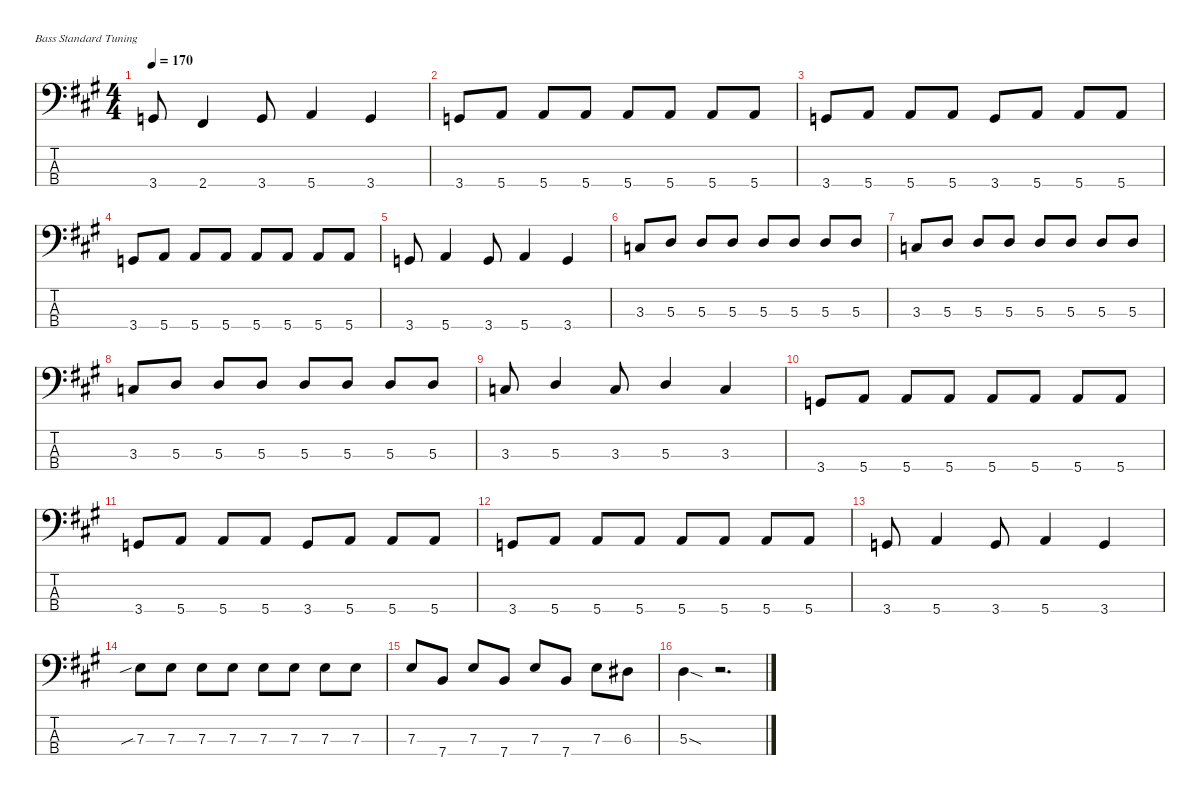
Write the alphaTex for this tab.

\defaultSystemsLayout 4
\hideDynamics
\bracketExtendMode nobrackets
\singleTrackTrackNamePolicy hidden
\multiTrackTrackNamePolicy hidden
\firstSystemTrackNameMode fullname
\firstSystemTrackNameOrientation horizontal
\otherSystemsTrackNameOrientation horizontal
\track ("Bass" "el.bs.") {defaultSystemsLayout 8 instrument electricbasspick}
\staff {score tabs}
\tuning (G2 D2 A1 E1)
\ts (4 4)
\tempo 170
\clef f4
\ks a
3.4{acc forcenatural}.8{dy f beam Up} 2.4{acc #}.4{beam Up} 3.4{acc forcenatural}.8{beam Up} 5.4{acc forcenatural}.4{beam Up} 3.4{acc forcenatural}.4{beam Up} |
3.4{acc forcenatural}.8{beam Up} 5.4{acc forcenatural}.8{beam Up} 5.4{acc forcenatural}.8{beam Up} 5.4{acc forcenatural}.8{beam Up} 5.4{acc forcenatural}.8{beam Up} 5.4{acc forcenatural}.8{beam Up} 5.4{acc forcenatural}.8{beam Up} 5.4{acc forcenatural}.8{beam Up} |
3.4{acc forcenatural}.8{beam Up} 5.4{acc forcenatural}.8{beam Up} 5.4{acc forcenatural}.8{beam Up} 5.4{acc forcenatural}.8{beam Up} 3.4{acc forcenatural}.8{beam Up} 5.4{acc forcenatural}.8{beam Up} 5.4{acc forcenatural}.8{beam Up} 5.4{acc forcenatural}.8{beam Up} |
3.4{acc forcenatural}.8{beam Up} 5.4{acc forcenatural}.8{beam Up} 5.4{acc forcenatural}.8{beam Up} 5.4{acc forcenatural}.8{beam Up} 5.4{acc forcenatural}.8{beam Up} 5.4{acc forcenatural}.8{beam Up} 5.4{acc forcenatural}.8{beam Up} 5.4{acc forcenatural}.8{beam Up} |
3.4{acc forcenatural}.8{beam Up} 5.4{acc forcenatural}.4{beam Up} 3.4{acc forcenatural}.8{beam Up} 5.4{acc forcenatural}.4{beam Up} 3.4{acc forcenatural}.4{beam Up} |
3.3{acc forcenatural}.8{beam Up} 5.3{acc forcenatural}.8{beam Up} 5.3{acc forcenatural}.8{beam Up} 5.3{acc forcenatural}.8{beam Up} 5.3{acc forcenatural}.8{beam Up} 5.3{acc forcenatural}.8{beam Up} 5.3{acc forcenatural}.8{beam Up} 5.3{acc forcenatural}.8{beam Up} |
3.3{acc forcenatural}.8{beam Up} 5.3{acc forcenatural}.8{beam Up} 5.3{acc forcenatural}.8{beam Up} 5.3{acc forcenatural}.8{beam Up} 5.3{acc forcenatural}.8{beam Up} 5.3{acc forcenatural}.8{beam Up} 5.3{acc forcenatural}.8{beam Up} 5.3{acc forcenatural}.8{beam Up} |
3.3{acc forcenatural}.8{beam Up} 5.3{acc forcenatural}.8{beam Up} 5.3{acc forcenatural}.8{beam Up} 5.3{acc forcenatural}.8{beam Up} 5.3{acc forcenatural}.8{beam Up} 5.3{acc forcenatural}.8{beam Up} 5.3{acc forcenatural}.8{beam Up} 5.3{acc forcenatural}.8{beam Up} |
3.3{acc forcenatural}.8{beam Up} 5.3{acc forcenatural}.4{beam Up} 3.3{acc forcenatural}.8{beam Up} 5.3{acc forcenatural}.4{beam Up} 3.3{acc forcenatural}.4{beam Up} |
3.4{acc forcenatural}.8{beam Up} 5.4{acc forcenatural}.8{beam Up} 5.4{acc forcenatural}.8{beam Up} 5.4{acc forcenatural}.8{beam Up} 5.4{acc forcenatural}.8{beam Up} 5.4{acc forcenatural}.8{beam Up} 5.4{acc forcenatural}.8{beam Up} 5.4{acc forcenatural}.8{beam Up} |
3.4{acc forcenatural}.8{beam Up} 5.4{acc forcenatural}.8{beam Up} 5.4{acc forcenatural}.8{beam Up} 5.4{acc forcenatural}.8{beam Up} 3.4{acc forcenatural}.8{beam Up} 5.4{acc forcenatural}.8{beam Up} 5.4{acc forcenatural}.8{beam Up} 5.4{acc forcenatural}.8{beam Up} |
3.4{acc forcenatural}.8{beam Up} 5.4{acc forcenatural}.8{beam Up} 5.4{acc forcenatural}.8{beam Up} 5.4{acc forcenatural}.8{beam Up} 5.4{acc forcenatural}.8{beam Up} 5.4{acc forcenatural}.8{beam Up} 5.4{acc forcenatural}.8{beam Up} 5.4{acc forcenatural}.8{beam Up} |
3.4{acc forcenatural}.8{beam Up} 5.4{acc forcenatural}.4{beam Up} 3.4{acc forcenatural}.8{beam Up} 5.4{acc forcenatural}.4{beam Up} 3.4{acc forcenatural}.4{beam Up} |
7.3{sib acc forcenatural}.8{beam Down} 7.3{acc forcenatural}.8{beam Down} 7.3{acc forcenatural}.8{beam Down} 7.3{acc forcenatural}.8{beam Down} 7.3{acc forcenatural}.8{beam Down} 7.3{acc forcenatural}.8{beam Down} 7.3{acc forcenatural}.8{beam Down} 7.3{acc forcenatural}.8{beam Down} |
7.3{acc forcenatural}.8{beam Up} 7.4{acc forcenatural}.8{beam Up} 7.3{acc forcenatural}.8{beam Up} 7.4{acc forcenatural}.8{beam Up} 7.3{acc forcenatural}.8{beam Up} 7.4{acc forcenatural}.8{beam Up} 7.3{acc forcenatural}.8{beam Down} 6.3{acc #}.8{beam Down} |
5.3{sod acc forcenatural}.4{beam Down} r.2{d beam Down}
